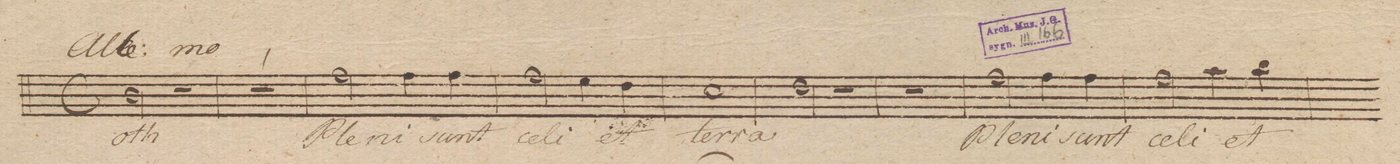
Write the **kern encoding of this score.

**kern	**text	**dynam
*I"Alto Solo	*	*
*clefC3	*	*
*k[]	*	*
*met(c)	*	*
*M4/4	*	*
2c\	-oth	.
2r	.	.
=28	=28	=28
1r	.	.
=29	=29	=29
2g\	Ple-	.
4g\	-ni	.
4g\	sunt	.
=30	=30	=30
2g\	coe-	.
4f\	-li	.
4e\	et	.
=31	=31	=31
1d	ter-	.
=32	=32	=32
2e\	-ra	.
2r	.	.
=33	=33	=33
1r	.	.
=34	=34	=34
2g\	Ple-	.
4g\	-ni	.
4g\	sunt	.
=35	=35	=35
2g\	coe-	.
4b\	-li	.
4cc\	et	.
=36	=36	=36
*-	*-	*-
